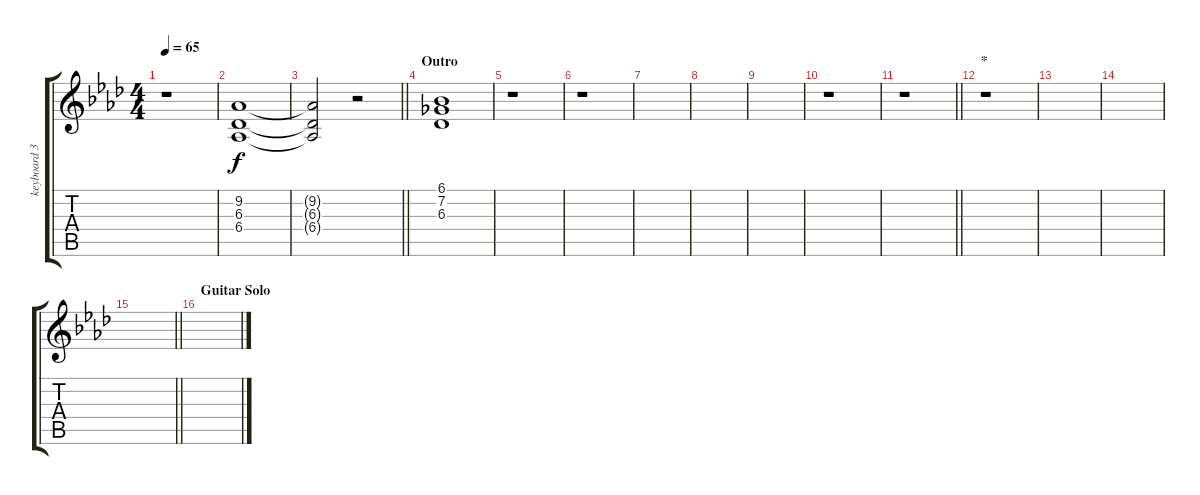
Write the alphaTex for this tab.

\track ("keyboard 3" "keyboard 3") {instrument stringensemble2}
\staff {score tabs}
\tuning (E4 B3 G3 D3 A2 E2) {hide}
\ts (4 4)
\tempo 65
\clef g2
\ks ab
r.1{dy f} |
(9.2 6.3 6.4).1 |
\barLineRight lightlight
(9.2{t} 6.3{t} 6.4{t}).2 r.2 |
\section ("" "Outro")
(6.1 7.2 6.3).1 |
r.1 |
r.1 |
|
|
|
r.1 |
\barLineRight lightlight
r.1 |
\section ("" "*")
r.1 |
|
|
\barLineRight lightlight
|
\section ("" "Guitar Solo")
